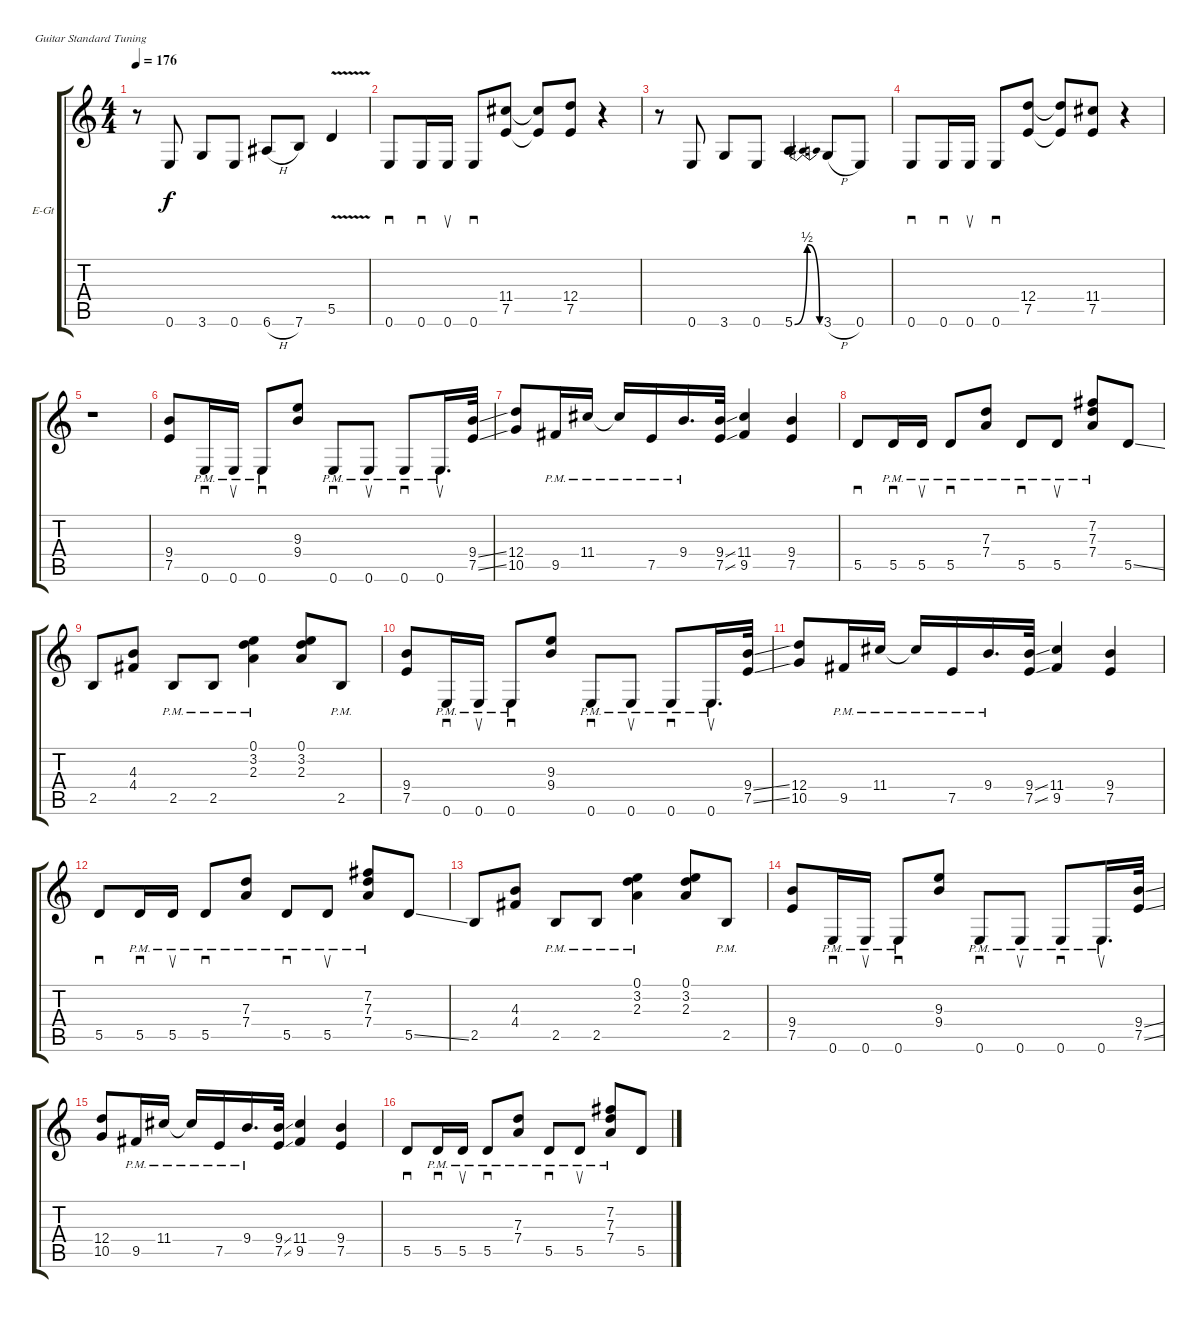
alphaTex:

\bracketExtendMode groupsimilarinstruments
\firstSystemTrackNameOrientation horizontal
\otherSystemsTrackNameOrientation horizontal
\track ("Rytmic Guitar" "E-Gt") {instrument distortionguitar}
\staff {score tabs}
\tuning (E4 B3 G3 D3 A2 E2)
\ts (4 4)
\tempo 176
\clef g2
\ks c
r.8{dy f} 0.6.8 3.6.8 0.6.8 6.6{h}.8 7.6.8 5.5{v}.4 |
0.6.8{sd} 0.6.16{sd} 0.6.16{su} 0.6.8{sd} (11.4 7.5).8 (11.4{t} 7.5{t}).8 (12.4 7.5).8 r.4 |
r.8 0.6.8 3.6.8 0.6.8 5.6{be (bendrelease 0 0 30 2 30 2 60 0)}.4 3.6{h}.8 0.6.8 |
0.6.8{sd} 0.6.16{sd} 0.6.16{su} 0.6.8{sd} (12.4 7.5).8 (12.4{t} 7.5{t}).8 (11.4 7.5).8 r.4 |
r.1 |
(9.4 7.5).8 0.6{pm}.16{sd} 0.6{pm}.16{su} 0.6{pm}.8{sd} (9.3 9.4).8 0.6{pm}.8{sd} 0.6{pm}.8{su} 0.6{pm}.8{sd} 0.6{pm}.16{d su} (9.4{ss} 7.5{ss}).32 |
(12.4 10.5).8 9.5{pm}.16 11.4{pm}.16 11.4{pm t}.16 7.5{pm}.16 9.4{pm}.16{d} (9.4{ss} 7.5{ss}).32 (11.4 9.5).4 (9.4 7.5).4 |
5.5.8{sd} 5.5{pm}.16{sd} 5.5{pm}.16{su} 5.5{pm}.8{sd} (7.3{pm} 7.4{pm}).8 5.5{pm}.8{sd} 5.5{pm}.8{su} (7.2{pm} 7.3{pm} 7.4{pm}).8 5.5{ss}.8 |
2.5.8 (4.3 4.4).8 2.5{pm}.8 2.5{pm}.8 (0.1{pm} 3.2{pm} 2.3{pm}).4 (0.1 3.2 2.3).8 2.5{pm}.8 |
(9.4 7.5).8 0.6{pm}.16{sd} 0.6{pm}.16{su} 0.6{pm}.8{sd} (9.3 9.4).8 0.6{pm}.8{sd} 0.6{pm}.8{su} 0.6{pm}.8{sd} 0.6{pm}.16{d su} (9.4{ss} 7.5{ss}).32 |
(12.4 10.5).8 9.5{pm}.16 11.4{pm}.16 11.4{pm t}.16 7.5{pm}.16 9.4{pm}.16{d} (9.4{ss} 7.5{ss}).32 (11.4 9.5).4 (9.4 7.5).4 |
5.5.8{sd} 5.5{pm}.16{sd} 5.5{pm}.16{su} 5.5{pm}.8{sd} (7.3{pm} 7.4{pm}).8 5.5{pm}.8{sd} 5.5{pm}.8{su} (7.2{pm} 7.3{pm} 7.4{pm}).8 5.5{ss}.8 |
2.5.8 (4.3 4.4).8 2.5{pm}.8 2.5{pm}.8 (0.1{pm} 3.2{pm} 2.3{pm}).4 (0.1 3.2 2.3).8 2.5{pm}.8 |
(9.4 7.5).8 0.6{pm}.16{sd} 0.6{pm}.16{su} 0.6{pm}.8{sd} (9.3 9.4).8 0.6{pm}.8{sd} 0.6{pm}.8{su} 0.6{pm}.8{sd} 0.6{pm}.16{d su} (9.4{ss} 7.5{ss}).32 |
(12.4 10.5).8 9.5{pm}.16 11.4{pm}.16 11.4{pm t}.16 7.5{pm}.16 9.4{pm}.16{d} (9.4{ss} 7.5{ss}).32 (11.4 9.5).4 (9.4 7.5).4 |
5.5.8{sd} 5.5{pm}.16{sd} 5.5{pm}.16{su} 5.5{pm}.8{sd} (7.3{pm} 7.4{pm}).8 5.5{pm}.8{sd} 5.5{pm}.8{su} (7.2{pm} 7.3{pm} 7.4{pm}).8 5.5{ss}.8
